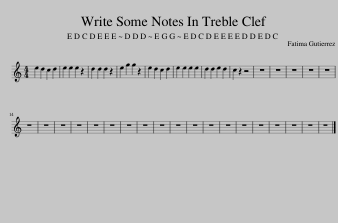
X:1
L:1/8
M:4/4
I:linebreak $
K:C
V:1 treble
V:1
 e2 d2 c2 d2 | e2 e2 e2 z2 | d2 d2 d2 z2 | e2 g2 g2 z2 | e2 d2 c2 d2 | %5
 e2 e2 e2 e2 | d2 d2 e2 d2 | c2 z2 z4 | z8 | z8 | %10
 z8 | z8 | z8 |$ z8 | z8 | %15
 z8 | z8 | z8 | z8 | z8 | %20
 z8 | z8 | z8 | z8 | z8 | %25
 z8 | z8 | z8 | z8 | z8 | %30
 z8 | z8 |] %32
